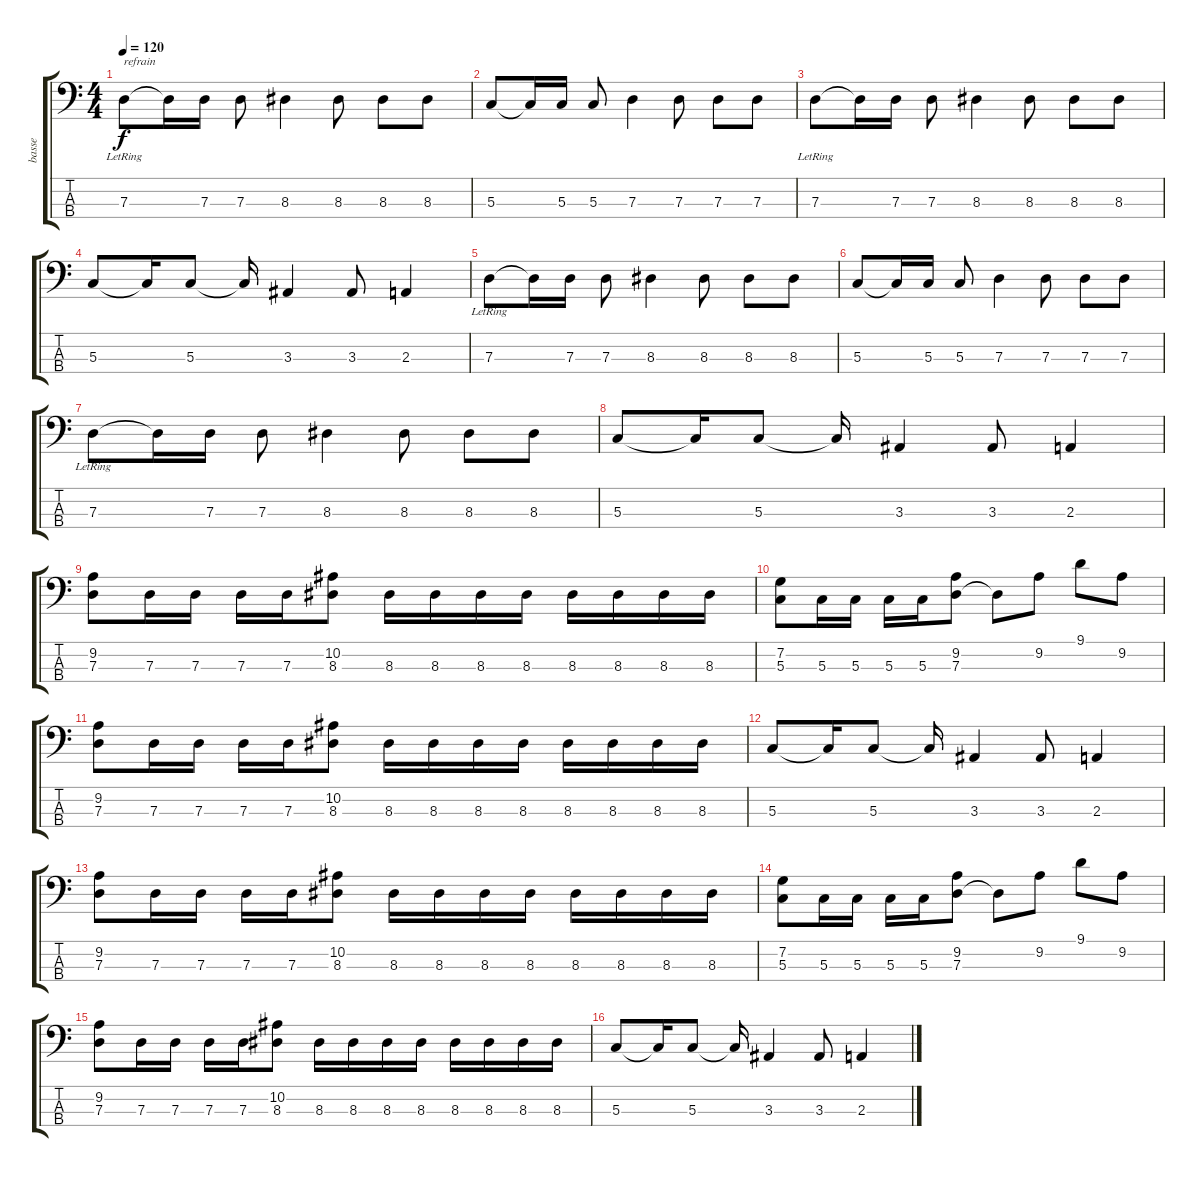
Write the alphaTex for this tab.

\track ("basse" "basse") {instrument electricbasspick}
\staff {score tabs}
\tuning (F2 C2 G1 D1) {hide}
\ts (4 4)
\tempo 120
\clef f4
\ks c
7.3{lr}.8{txt "refrain" dy f} 7.3{t}.16 7.3.16 7.3.8 8.3.4 8.3.8 8.3.8 8.3.8 |
5.3.8 5.3{t}.16 5.3.16 5.3.8 7.3.4 7.3.8 7.3.8 7.3.8 |
7.3{lr}.8 7.3{t}.16 7.3.16 7.3.8 8.3.4 8.3.8 8.3.8 8.3.8 |
5.3.8 5.3{t}.16 5.3.8 5.3{t}.16 3.3.4 3.3.8 2.3.4 |
7.3{lr}.8 7.3{t}.16 7.3.16 7.3.8 8.3.4 8.3.8 8.3.8 8.3.8 |
5.3.8 5.3{t}.16 5.3.16 5.3.8 7.3.4 7.3.8 7.3.8 7.3.8 |
7.3{lr}.8 7.3{t}.16 7.3.16 7.3.8 8.3.4 8.3.8 8.3.8 8.3.8 |
5.3.8 5.3{t}.16 5.3.8 5.3{t}.16 3.3.4 3.3.8 2.3.4 |
(9.2 7.3).8 7.3.16 7.3.16 7.3.16 7.3.16 (10.2 8.3).8 8.3.16 8.3.16 8.3.16 8.3.16 8.3.16 8.3.16 8.3.16 8.3.16 |
(7.2 5.3).8 5.3.16 5.3.16 5.3.16 5.3.16 (9.2 7.3).8 7.3{t}.8 9.2.8 9.1.8 9.2.8 |
(9.2 7.3).8 7.3.16 7.3.16 7.3.16 7.3.16 (10.2 8.3).8 8.3.16 8.3.16 8.3.16 8.3.16 8.3.16 8.3.16 8.3.16 8.3.16 |
5.3.8 5.3{t}.16 5.3.8 5.3{t}.16 3.3.4 3.3.8 2.3.4 |
(9.2 7.3).8 7.3.16 7.3.16 7.3.16 7.3.16 (10.2 8.3).8 8.3.16 8.3.16 8.3.16 8.3.16 8.3.16 8.3.16 8.3.16 8.3.16 |
(7.2 5.3).8 5.3.16 5.3.16 5.3.16 5.3.16 (9.2 7.3).8 7.3{t}.8 9.2.8 9.1.8 9.2.8 |
(9.2 7.3).8 7.3.16 7.3.16 7.3.16 7.3.16 (10.2 8.3).8 8.3.16 8.3.16 8.3.16 8.3.16 8.3.16 8.3.16 8.3.16 8.3.16 |
5.3.8 5.3{t}.16 5.3.8 5.3{t}.16 3.3.4 3.3.8 2.3.4
